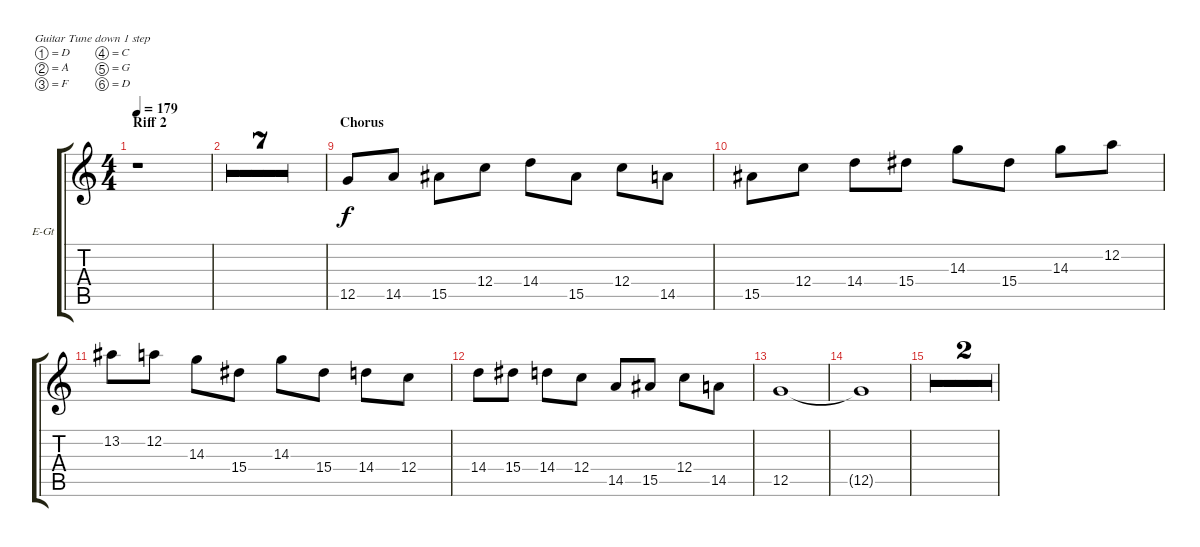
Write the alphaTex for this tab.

\bracketExtendMode groupsimilarinstruments
\firstSystemTrackNameOrientation horizontal
\otherSystemsTrackNameOrientation horizontal
\track ("Fills+solo" "E-Gt") {multiBarRest instrument distortionguitar}
\staff {score tabs}
\tuning (D4 A3 F3 C3 G2 D2)
\ts (4 4)
\section ("" "Riff 2")
\tempo 179
\clef g2
\ks c
r.1{dy f} |
r.1 |
r.1 |
r.1 |
r.1 |
r.1 |
r.1 |
r.1 |
\section ("" "Chorus")
12.5.8 14.5.8 15.5.8 12.4.8 14.4.8 15.5.8 12.4.8 14.5.8 |
15.5.8 12.4.8 14.4.8 15.4.8 14.3.8 15.4.8 14.3.8 12.2.8 |
13.2.8 12.2.8 14.3.8 15.4.8 14.3.8 15.4.8 14.4.8 12.4.8 |
14.4.8 15.4.8 14.4.8 12.4.8 14.5.8 15.5.8 12.4.8 14.5.8 |
12.5.1 |
12.5{t}.1 |
r.1 |
r.1
